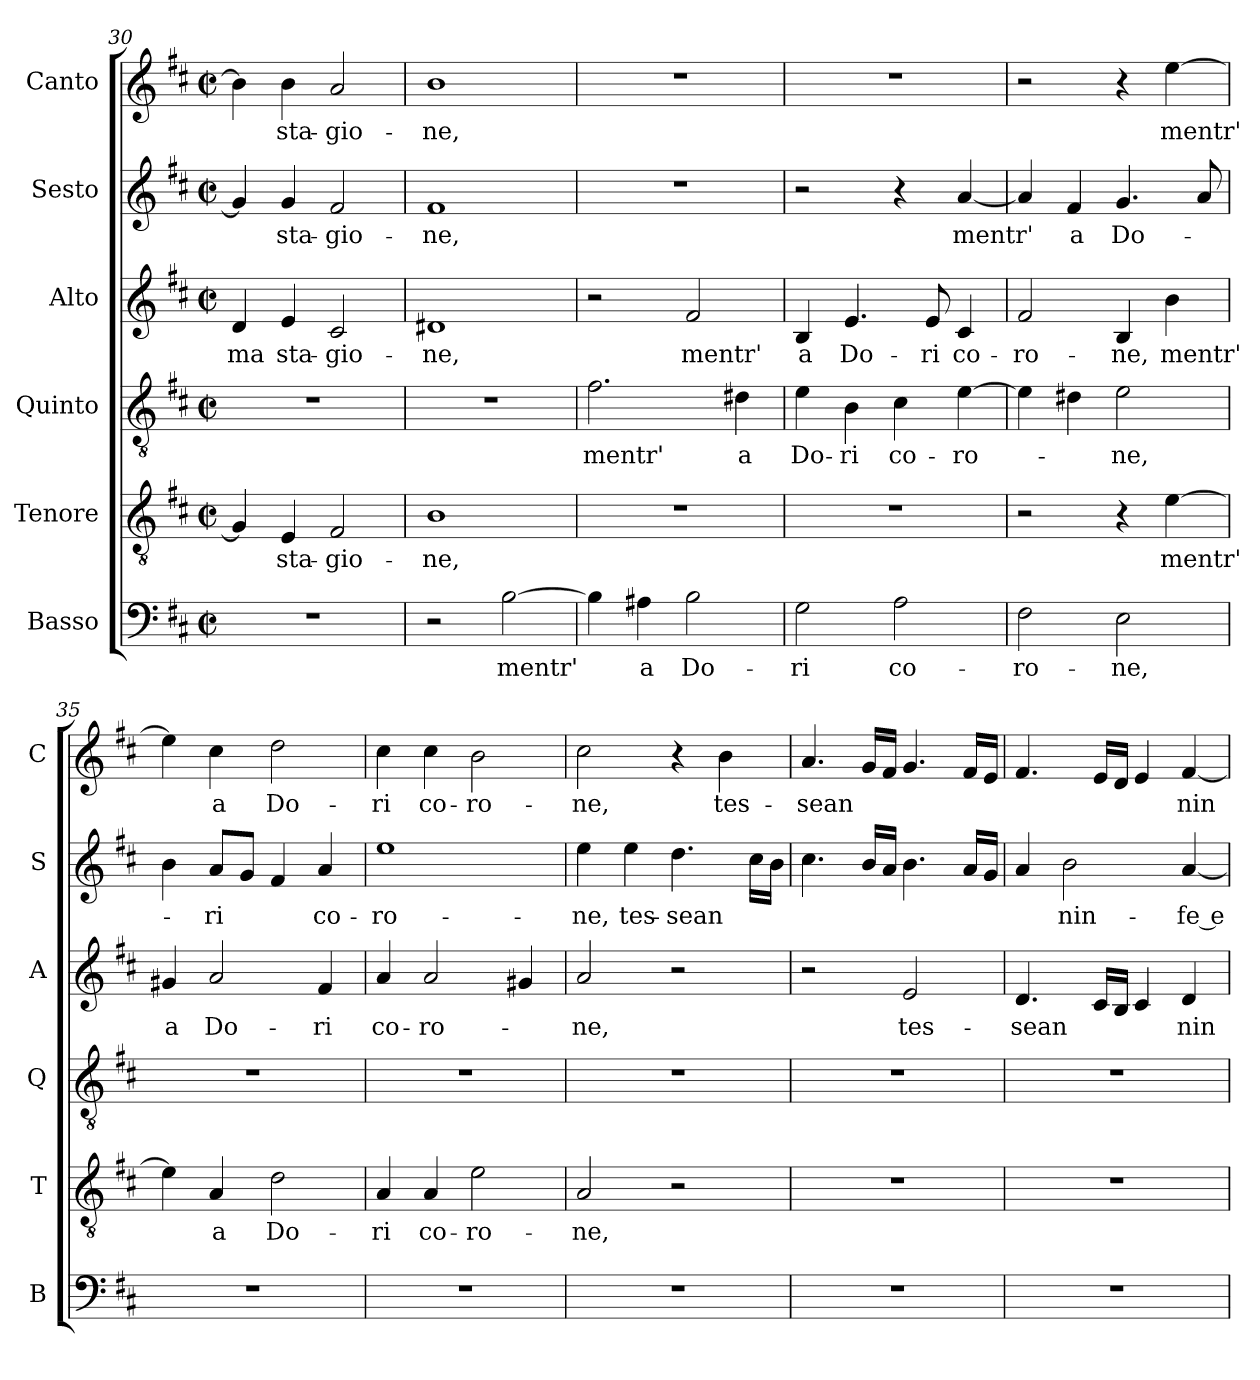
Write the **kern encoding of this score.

**kern	**text	**kern	**text	**kern	**text	**kern	**text	**kern	**text	**kern	**text
*part6	*part6	*part5	*part5	*part4	*part4	*part3	*part3	*part2	*part2	*part1	*part1
*staff6	*staff6	*staff5	*staff5	*staff4	*staff4	*staff3	*staff3	*staff2	*staff2	*staff1	*staff1
*I"Basso	*	*I"Tenore	*	*I"Quinto	*	*I"Alto	*	*I"Sesto	*	*I"Canto	*
*I'B	*	*I'T	*	*I'Q	*	*I'A	*	*I'S	*	*I'C	*
*clefF4	*	*clefGv2	*	*clefGv2	*	*clefG2	*	*clefG2	*	*clefG2	*
*k[f#c#]	*	*k[f#c#]	*	*k[f#c#]	*	*k[f#c#]	*	*k[f#c#]	*	*k[f#c#]	*
*D:	*	*D:	*	*D:	*	*D:	*	*D:	*	*D:	*
*M2/2	*	*M2/2	*	*M2/2	*	*M2/2	*	*M2/2	*	*M2/2	*
*met(c|)	*	*met(c|)	*	*met(c|)	*	*met(c|)	*	*met(c|)	*	*met(c|)	*
=30	=30	=30	=30	=30	=30	=30	=30	=30	=30	=30	=30
!	!	!	!	!	!	!	!LO:LY:b	!	!	!	!
1r	.	4G/]	.	1r	.	4d/	-ma	4g/]	.	4b\]	.
!	!	!	!LO:LY:b	!	!	!	!LO:LY:b	!	!LO:LY:b	!	!LO:LY:b
.	.	4E/	sta-	.	.	4e/	sta-	4g/	sta-	4b\	sta-
!	!	!	!LO:LY:b	!	!	!	!LO:LY:b	!	!LO:LY:b	!	!LO:LY:b
.	.	2F#/	-gio-	.	.	2c#/	-gio-	2f#/	-gio-	2a/	-gio-
=31	=31	=31	=31	=31	=31	=31	=31	=31	=31	=31	=31
!	!	!	!LO:LY:b	!	!	!	!LO:LY:b	!	!LO:LY:b	!	!LO:LY:b
2r	.	1B	-ne,	1r	.	1d#X	-ne,	1f#	-ne,	1b	-ne,
!	!LO:LY:b	!	!	!	!	!	!	!	!	!	!
[2B\	mentr'	.	.	.	.	.	.	.	.	.	.
=32	=32	=32	=32	=32	=32	=32	=32	=32	=32	=32	=32
!	!	!	!	!	!LO:LY:b	!	!	!	!	!	!
4B\]	.	1r	.	2.f#\	mentr'	2r	.	1r	.	1r	.
!	!LO:LY:b	!	!	!	!	!	!	!	!	!	!
4A#X\	a	.	.	.	.	.	.	.	.	.	.
!	!LO:LY:b	!	!	!	!	!	!LO:LY:b	!	!	!	!
2B\	Do-	.	.	.	.	2f#/	mentr'	.	.	.	.
!	!	!	!	!	!LO:LY:b	!	!	!	!	!	!
.	.	.	.	4d#X\	a	.	.	.	.	.	.
!!LO:PB:g=z
=33	=33	=33	=33	=33	=33	=33	=33	=33	=33	=33	=33
!	!LO:LY:b	!	!	!	!LO:LY:b	!	!LO:LY:b	!	!	!	!
2G\	-ri	1r	.	4e\	Do-	4B/	a	2r	.	1r	.
!	!	!	!	!	!LO:LY:b	!	!LO:LY:b	!	!	!	!
.	.	.	.	4B\	-ri	4.e/	Do-	.	.	.	.
!	!LO:LY:b	!	!	!	!LO:LY:b	!	!	!	!	!	!
2A\	co-	.	.	4c#\	co-	.	.	4r	.	.	.
!	!	!	!	!	!	!	!LO:LY:b	!	!	!	!
.	.	.	.	.	.	8e/	-ri	.	.	.	.
!	!	!	!	!	!LO:LY:b	!	!LO:LY:b	!	!LO:LY:b	!	!
.	.	.	.	[4e\	-ro-	4c#/	co-	[4a/	mentr'	.	.
=34	=34	=34	=34	=34	=34	=34	=34	=34	=34	=34	=34
!	!LO:LY:b	!	!	!	!	!	!LO:LY:b	!	!	!	!
2F#\	-ro-	2r	.	4e\]	.	2f#/	-ro-	4a/]	.	2r	.
!	!	!	!	!	!	!	!	!	!LO:LY:b	!	!
.	.	.	.	4d#X\	.	.	.	4f#/	a	.	.
!	!LO:LY:b	!	!	!	!LO:LY:b	!	!LO:LY:b	!	!LO:LY:b	!	!
2E\	-ne,	4r	.	2e\	-ne,	4B/	-ne,	4.g/	Do-	4r	.
!	!	!	!LO:LY:b	!	!	!	!LO:LY:b	!	!	!	!LO:LY:b
.	.	[4e\	mentr'	.	.	4b\	mentr'	.	.	[4ee\	mentr'
.	.	.	.	.	.	.	.	8a/	.	.	.
=35	=35	=35	=35	=35	=35	=35	=35	=35	=35	=35	=35
!	!	!	!	!	!	!	!LO:LY:b	!	!	!	!
1r	.	4e\]	.	1r	.	4g#X/	a	4b\	.	4ee\]	.
!	!	!	!LO:LY:b	!	!	!	!LO:LY:b	!	!LO:LY:b	!	!LO:LY:b
.	.	4A/	a	.	.	2a/	Do-	8a/L	-ri	4cc#\	a
.	.	.	.	.	.	.	.	8g/J	.	.	.
!	!	!	!LO:LY:b	!	!	!	!	!	!	!	!LO:LY:b
.	.	2d\	Do-	.	.	.	.	4f#/	.	2dd\	Do-
!	!	!	!	!	!	!	!LO:LY:b	!	!LO:LY:b	!	!
.	.	.	.	.	.	4f#/	-ri	4a/	co-	.	.
=36	=36	=36	=36	=36	=36	=36	=36	=36	=36	=36	=36
!	!	!	!LO:LY:b	!	!	!	!LO:LY:b	!	!LO:LY:b	!	!LO:LY:b
1r	.	4A/	-ri	1r	.	4a/	co-	1ee	-ro-	4cc#\	-ri
!	!	!	!LO:LY:b	!	!	!	!LO:LY:b	!	!	!	!LO:LY:b
.	.	4A/	co-	.	.	2a/	-ro-	.	.	4cc#\	co-
!	!	!	!LO:LY:b	!	!	!	!	!	!	!	!LO:LY:b
.	.	2e\	-ro-	.	.	.	.	.	.	2b\	-ro-
.	.	.	.	.	.	4g#X/	.	.	.	.	.
=37	=37	=37	=37	=37	=37	=37	=37	=37	=37	=37	=37
!	!	!	!LO:LY:b	!	!	!	!LO:LY:b	!	!LO:LY:b	!	!LO:LY:b
1r	.	2A/	-ne,	1r	.	2a/	-ne,	4ee\	-ne,	2cc#\	-ne,
!	!	!	!	!	!	!	!	!	!LO:LY:b	!	!
.	.	.	.	.	.	.	.	4ee\	tes-	.	.
!	!	!	!	!	!	!	!	!	!LO:LY:b	!	!
.	.	2r	.	.	.	2r	.	4.dd\	-sean	4r	.
!	!	!	!	!	!	!	!	!	!	!	!LO:LY:b
.	.	.	.	.	.	.	.	.	.	4b\	tes-
.	.	.	.	.	.	.	.	16cc#\LL	.	.	.
.	.	.	.	.	.	.	.	16b\JJ	.	.	.
=38	=38	=38	=38	=38	=38	=38	=38	=38	=38	=38	=38
!	!	!	!	!	!	!	!	!	!	!	!LO:LY:b
1r	.	1r	.	1r	.	2r	.	4.cc#\	.	4.a/	-sean
.	.	.	.	.	.	.	.	16b/LL	.	16g/LL	.
.	.	.	.	.	.	.	.	16a/JJ	.	16f#/JJ	.
!	!	!	!	!	!	!	!LO:LY:b	!	!	!	!
.	.	.	.	.	.	2e/	tes-	4.b\	.	4.g/	.
.	.	.	.	.	.	.	.	16a/LL	.	16f#/LL	.
.	.	.	.	.	.	.	.	16g/JJ	.	16e/JJ	.
!!LO:LB:g=z
=39	=39	=39	=39	=39	=39	=39	=39	=39	=39	=39	=39
!	!	!	!	!	!	!	!LO:LY:b	!	!	!	!
1r	.	1r	.	1r	.	4.d/	-sean	4a/	.	4.f#/	.
!	!	!	!	!	!	!	!	!	!LO:LY:b	!	!
.	.	.	.	.	.	.	.	2b\	nin-	.	.
.	.	.	.	.	.	16c#/LL	.	.	.	16e/LL	.
.	.	.	.	.	.	16B/JJ	.	.	.	16d/JJ	.
.	.	.	.	.	.	4c#/	.	.	.	4e/	.
!	!	!	!	!	!	!	!LO:LY:b	!	!LO:LY:b	!	!LO:LY:b
.	.	.	.	.	.	4d/	nin-	[4a/	-fe e	[4f#/	nin-
=	=	=	=	=	=	=	=	=	=	=	=
*-	*-	*-	*-	*-	*-	*-	*-	*-	*-	*-	*-
